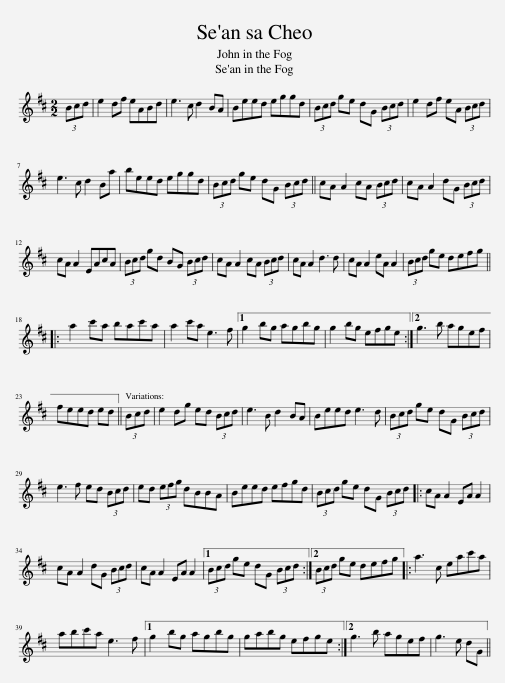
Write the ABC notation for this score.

X:1
L:1/8
M:2/2
I:linebreak $
K:D
V:1 treble
V:1
 (3Bcd | e2 df eABd | e3 c d2 BA | Beed eggd | (3Bcd ge dG (3Bcd | %5
 e2 df eA (3Bcd |$ e3 c d2 Ba | beed eggd | (3Bcd ge dG (3Bcd || cA A2 cA (3Bcd | %10
 cA A2 dG (3Bcd |$ cA A2 EAcA | (3Bcd gd BG (3Bcd | cA A2 cA (3Bcd | cA A2 d3 d | %15
 cA A2 eA A2 | (3Bcd ge defg |:$ a2 c'a bac'a | a2 c'a e3 f |1 g2 bg agbg | %20
 g2 bg efge :|2 g3 b agef |$ feed ed || (3Bcd | e2 dg ed (3Bcd | %25
 e3 B d2 BA | Beed e3 d | (3Bcd ge dG (3Bcd |$ e3 f ed (3Bcd | ed (3efg dBBA | %30
 Beed efgd | (3Bcd ge dG (3Bcd |: cA A2 EA A2 |$ cA A2 dG (3Bcd | cA A2 EA A2 |1 %35
 (3Bcd ge dG (3Bcd :|2 (3Bcd ge defg |: a3 c eac'a |$ abc'a e3 f |1 g2 bg agbg | %40
 gabg efge :|2 g3 b agef | g3 e dG || %43
